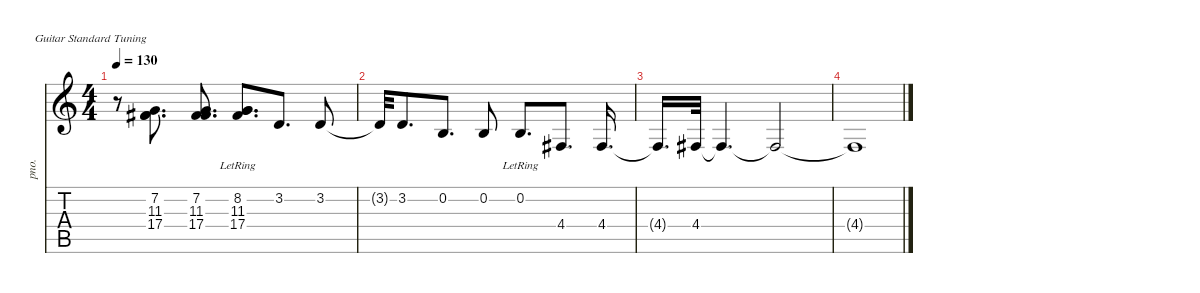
\defaultSystemsLayout 4
\hideDynamics
\bracketExtendMode nobrackets
\otherSystemsTrackNameOrientation horizontal
\track ("Piano" "pno.") {defaultSystemsLayout 4 solo instrument acousticgrandpiano}
\staff {score tabs}
\tuning (E4 B3 G3 D3 A2 E2)
\ts (4 4)
\tempo 130
\clef g2
\ks c
r.8{dy f beam Down} (7.2{acc #} 11.3{acc #} 17.4).8{d dy mp beam Up} (7.2{acc #} 11.3{acc #} 17.4).8{d dy mf beam Up} (8.2 11.3{lr acc #} 17.4{lr}).8{d dy f beam Up} 3.2.8{d dy mf beam Up} 3.2.8{beam Up} |
3.2{t}.32{dy f beam Up} 3.2.8{d beam Up} 0.2.8{d dy mf beam Up} 0.2.8{beam Up} 0.2{lr}.8{d beam Up} 4.4{acc #}.8{d dy mp beam Up} 4.4{acc #}.16{d dy f beam Up} |
4.4{t acc #}.16{d beam Up} 4.4{acc #}.32{dy mf beam Up} 4.4{t acc #}.4{d dy f beam Up} 4.4{t acc #}.2{beam Up} |
4.4{t acc #}.1{beam Up}
